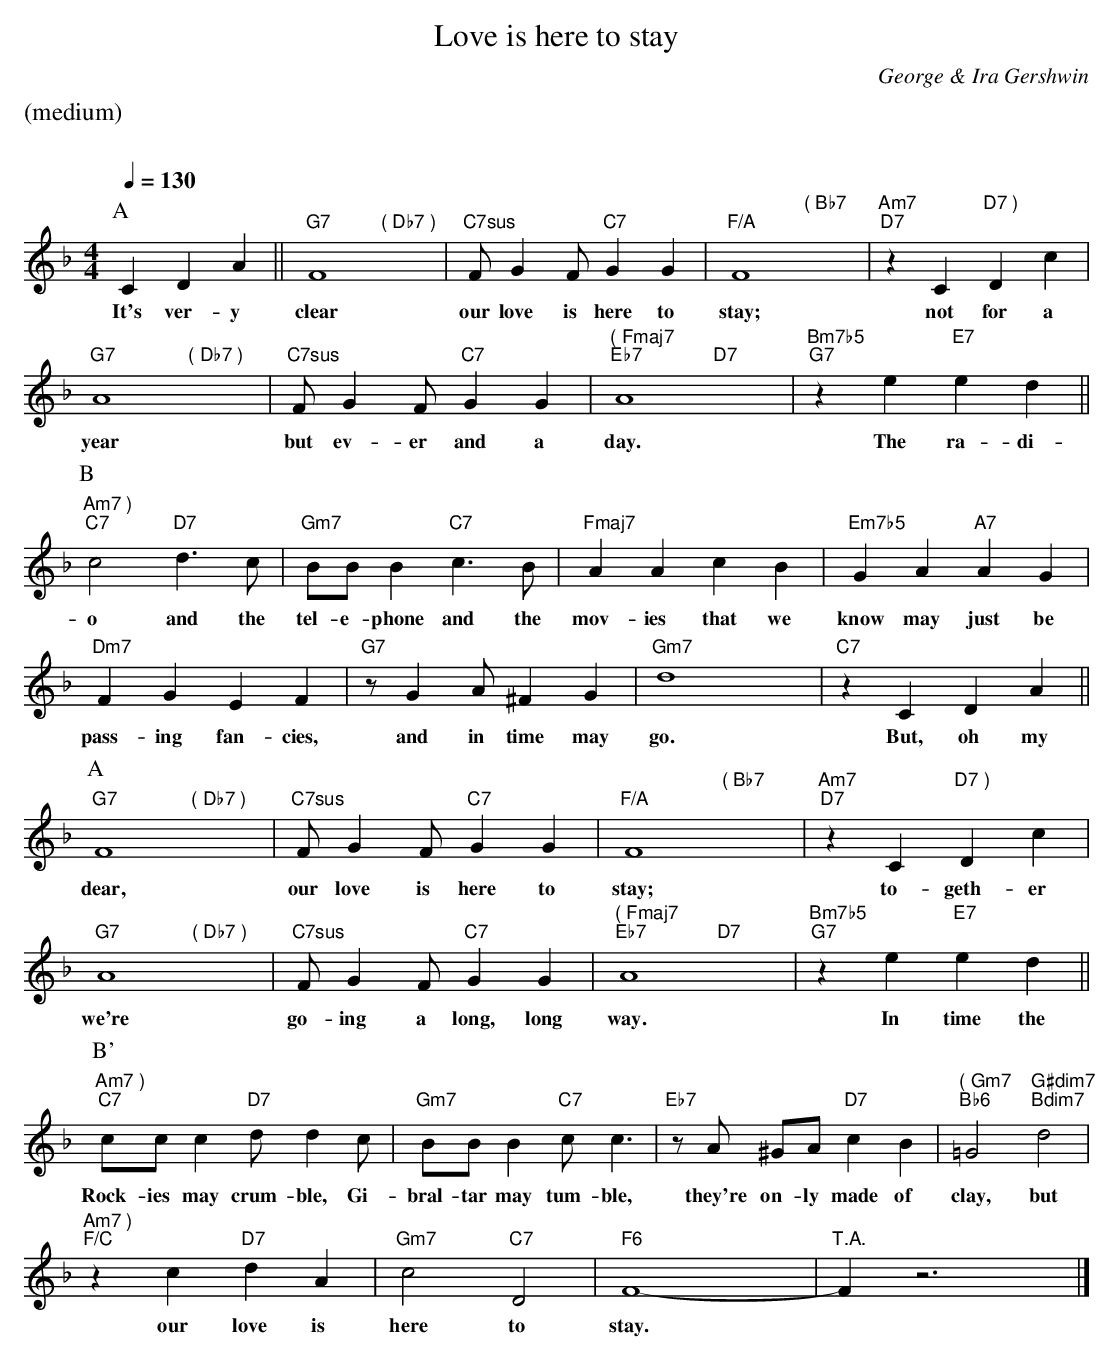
X:1
T: Love is here to stay
M:4/4
L:1/4
C:George & Ira Gershwin
Q:1/4=130
%%staves (chords melody)
K:F
%%text (medium)
%%vskip 20
P: A
V:chords
x3 ||"G7"x2 "( Db7 )"x2 | "C7sus"x2 "C7"x2 | "F/A"x2 "( Bb7"" "x2 | "Am7""D7"x2 "D7 )"" "x2 |
"G7"x2 "( Db7 )"x2 | "C7sus"x2 "C7"x2 | "( Fmaj7""Eb7"x2 "D7"x2 | "Bm7b5""G7"x2 "E7"" "x2 ||
V:melody
CDA || F4 | F/GF/ GG | F4 | zCDc |
w:It's ver-y clear our love is here to stay; not for a
A4 | F/GF/ GG | A4 | zeed ||
w:year but ev-er and a day. The ra-di-
P: B
V:chords
"Am7 )""C7"x2 "D7"x2 | "Gm7"x2 "C7"x2 | "Fmaj7"x2 x2 | "Em7b5"x2 "A7"x2 |
"Dm7"x2 x2 | "G7"x2 x2 | "Gm7"x2 x2 | "C7"x2 x2 ||
V:melody
c2d>c | B/B/B c>B | AAcB | GAAG |
w:o and the tel-e-phone and the mov-ies that we know may just be
FGEF | z/GA/ ^FG | d4 | zCDA ||
w:pass-ing fan-cies, and in time may go. But, oh my
P: A
V:chords
"G7"x2 "( Db7 )"x2 | "C7sus"x2 "C7"x2 | "F/A"x2 "( Bb7"" "x2 | "Am7""D7"x2 "D7 )"" "x2 |
"G7"x2 "( Db7 )"x2 | "C7sus"x2 "C7"x2 | "( Fmaj7""Eb7"x2 "D7"x2 | "Bm7b5""G7"x2 "E7"" "x2 ||
V:melody
F4 | F/GF/ GG | F4 | zCDc |
w:dear, our love is here to stay; to-geth-er
A4 | F/GF/ GG | A4 | zeed ||
w:we're go-ing a long, long way. In time the
P: B'
V:chords
"Am7 )""C7"x2 "D7"x2 | "Gm7"x2 "C7"x2 | "Eb7"x2 "D7"x2 | "( Gm7""Bb6"x2 "G#dim7""Bdim7"x2 |
"Am7 )""F/C"x2 "D7"x2 | "Gm7"x2 "C7"x2 | "F6"x2 x2 | "T.A."x2 x2 |]
V:melody
c/c/c d/dc/ | B/B/B c<c | z/A/ ^G/A/ cB | =G2d2 |
w:Rock-ies may crum-ble, Gi-bral-tar may tum-ble, they're on-ly made of clay, but
zcdA | c2D2 | F4- | Fz3 |]
w:our love is here to stay.*
